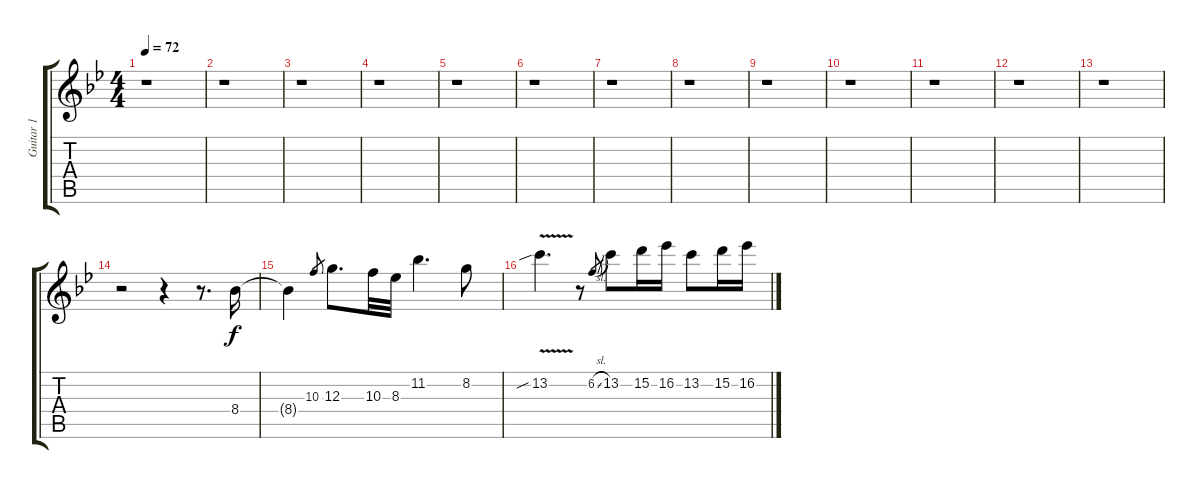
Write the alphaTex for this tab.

\track ("Guitar 1" "Guitar 1") {instrument electricguitarjazz}
\staff {score tabs}
\tuning (E4 B3 G3 D3 A2 E2) {hide}
\ts (4 4)
\tempo 72
\clef g2
\ks bb
r.1{dy f} |
r.1 |
r.1 |
r.1 |
r.1 |
r.1 |
r.1 |
r.1 |
r.1 |
r.1 |
r.1 |
r.1 |
r.1 |
r.2 r.4 r.8{d} 8.4.16 |
8.4{t}.4 10.3.8{gr} 12.3.8{d} 10.3.32 8.3.32 11.2.4{d} 8.2.8 |
13.2{v sib}.4{d} r.8 6.2{sl}.8{gr} 13.2.8 15.2.16 16.2.16 13.2.8 15.2.16 16.2.16
